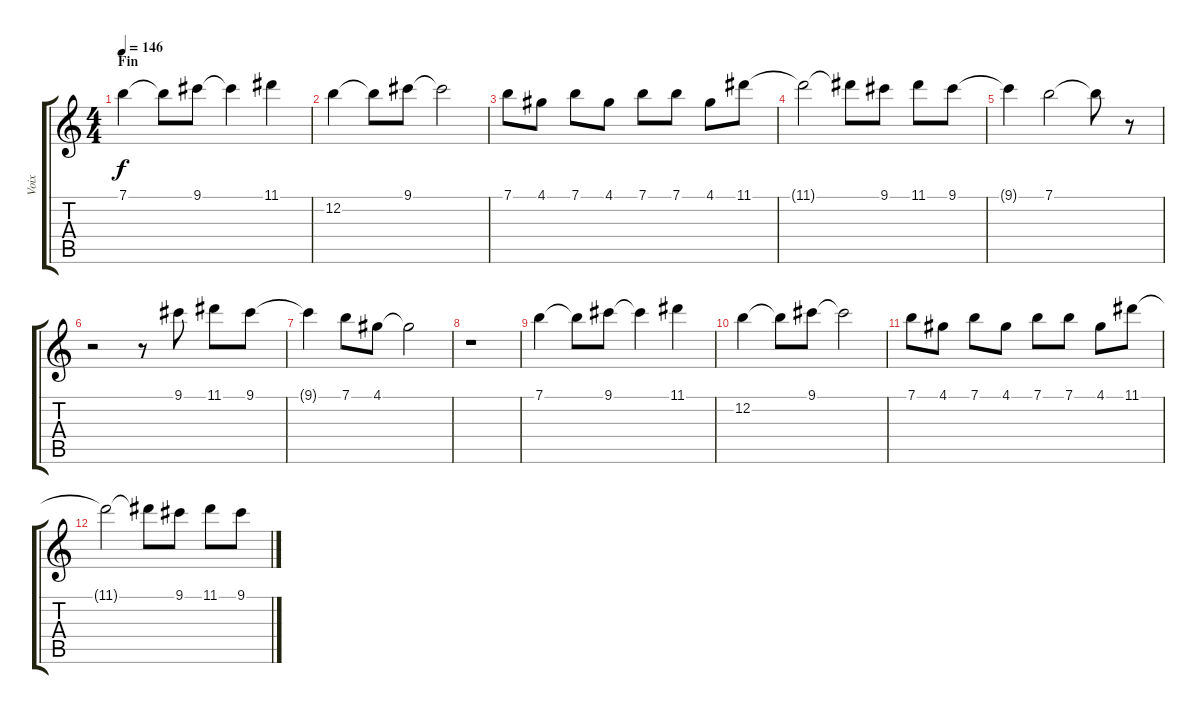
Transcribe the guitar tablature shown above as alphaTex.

\track ("Voix" "Voix") {instrument electricguitarjazz}
\staff {score tabs}
\tuning (E4 B3 G3 D3 A2 E2) {hide}
\ts (4 4)
\section ("" "Fin")
\tempo 146
\clef g2
\ks c
7.1.4{dy f} 7.1{t}.8 9.1.8 9.1{t}.4 11.1.4 |
12.2.4 12.2{t}.8 9.1.8 9.1{t}.2 |
7.1.8 4.1.8 7.1.8 4.1.8 7.1.8 7.1.8 4.1.8 11.1.8 |
11.1{t}.2 11.1{t}.8 9.1.8 11.1.8 9.1.8 |
9.1{t}.4 7.1.2 7.1{t}.8 r.8 |
r.2 r.8 9.1.8 11.1.8 9.1.8 |
9.1{t}.4 7.1.8 4.1.8 4.1{t}.2 |
r.1 |
7.1.4 7.1{t}.8 9.1.8 9.1{t}.4 11.1.4 |
12.2.4 12.2{t}.8 9.1.8 9.1{t}.2 |
7.1.8 4.1.8 7.1.8 4.1.8 7.1.8 7.1.8 4.1.8 11.1.8 |
11.1{t}.2 11.1{t}.8 9.1.8 11.1.8 9.1.8
